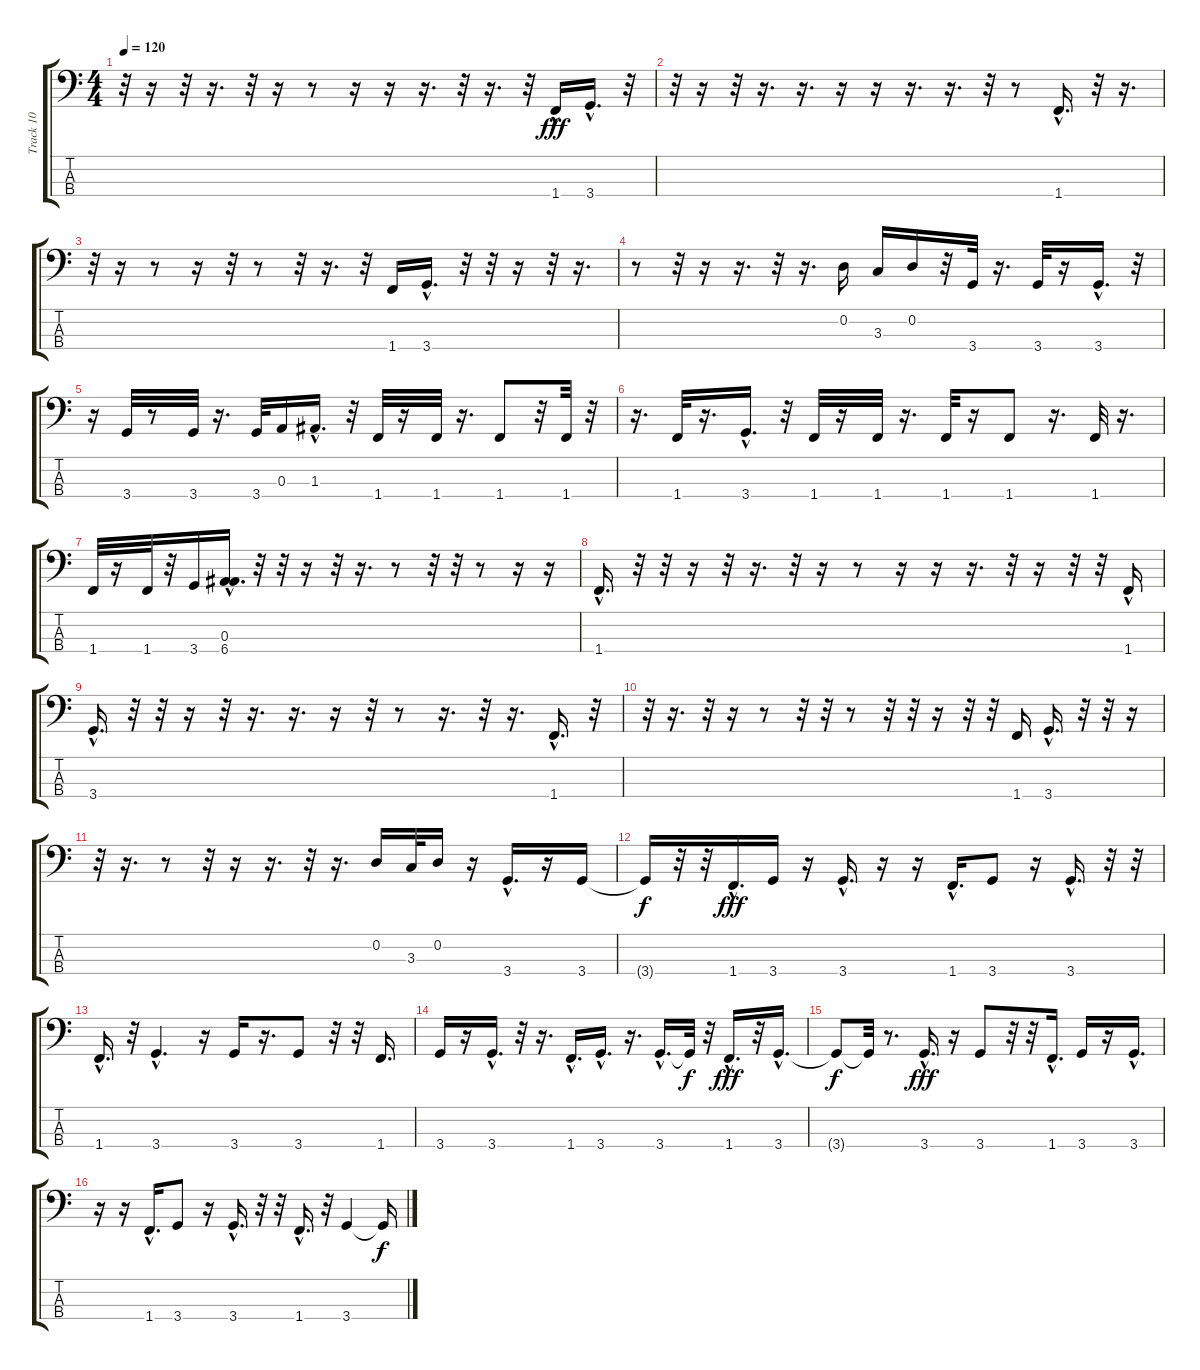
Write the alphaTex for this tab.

\track ("Track 10" "Track 10") {instrument synthbass1}
\staff {score tabs}
\tuning (G2 D2 A1 E1) {hide}
\ts (4 4)
\tempo 120
\clef f4
\ks c
r.32{dy fff} r.16 r.32 r.16{d} r.32 r.16 r.8 r.16 r.16 r.16{d} r.32 r.16{d} r.32 1.4{hac}.16 3.4{hac}.16{d} r.32 |
r.32 r.16 r.32 r.16{d} r.16{d} r.16 r.16 r.16{d} r.16{d} r.32 r.8 1.4{hac}.16{d} r.32 r.16{d} |
r.32 r.16 r.8 r.16 r.32 r.8 r.32 r.16{d} r.32 1.4.16 3.4{hac}.16{d} r.32 r.32 r.16 r.32 r.16{d} |
r.8 r.32 r.16 r.16{d} r.32 r.16{d} 0.2.16 3.3.16 0.2.16 r.32 3.4.32 r.16{d} 3.4.32 r.16 3.4{hac}.16{d} r.32 |
r.16 3.4.32 r.8 3.4.32 r.16{d} 3.4.32 0.3.16 1.3{hac}.16{d} r.32 1.4.32 r.16 1.4.32 r.16{d} 1.4.8 r.32 1.4.32 r.32 |
r.16{d} 1.4.32 r.16{d} 3.4{hac}.16{d} r.32 1.4.32 r.16 1.4.32 r.16{d} 1.4.32 r.16 1.4.8 r.16{d} 1.4.32 r.16{d} |
1.4.32 r.16 1.4.32 r.32 3.4.16 (0.3{hac} 6.4).16{d} r.32 r.32 r.16 r.32 r.16{d} r.8 r.32 r.32 r.8 r.16 r.16 |
1.4{hac}.16{d} r.32 r.32 r.16 r.32 r.16{d} r.32 r.16 r.8 r.16 r.16 r.16{d} r.32 r.16 r.32 r.32 1.4{hac}.16 |
3.4{hac}.16{d} r.32 r.32 r.16 r.32 r.16{d} r.16{d} r.16 r.32 r.8 r.16{d} r.32 r.16{d} 1.4{hac}.16{d} r.32 |
r.32 r.16{d} r.32 r.16 r.8 r.32 r.32 r.8 r.32 r.32 r.16 r.32 r.32 1.4.16 3.4{hac}.16{d} r.32 r.32 r.16 |
r.32 r.16{d} r.8 r.32 r.16 r.16{d} r.32 r.16{d} 0.2.16 3.3.32 0.2.16 r.16 3.4{hac}.16{d} r.16 3.4.16 |
3.4{t}.16{dy f} r.32 r.32 1.4{hac}.16{d dy fff} 3.4.16 r.16 3.4{hac}.16{d} r.16 r.16 1.4{hac}.16{d} 3.4.8 r.16 3.4{hac}.16{d} r.32 r.32 |
1.4{hac}.16{d} r.32 3.4{hac}.4{d} r.16 3.4.16 r.16{d} 3.4.8 r.32 r.32 1.4.16{d} |
3.4.16 r.16 3.4{hac}.16{d} r.32 r.16{d} 1.4{hac}.16{d} 3.4{hac}.16{d} r.16{d} 3.4{hac}.16{d} 3.4{t}.32{dy f} r.32 1.4{hac}.16{d dy fff} r.32 3.4{hac}.16{d} |
3.4{t}.8{dy f} 3.4{t}.32 r.8{d} 3.4{hac}.16{d dy fff} r.16 3.4.8 r.32 r.32 1.4{hac}.16{d} 3.4.16 r.16 3.4{hac}.16{d} |
r.16 r.16 1.4{hac}.16{d} 3.4.8 r.16 3.4{hac}.16{d} r.32 r.32 1.4{hac}.16{d} r.32 3.4.4 3.4{t}.16{dy f}
